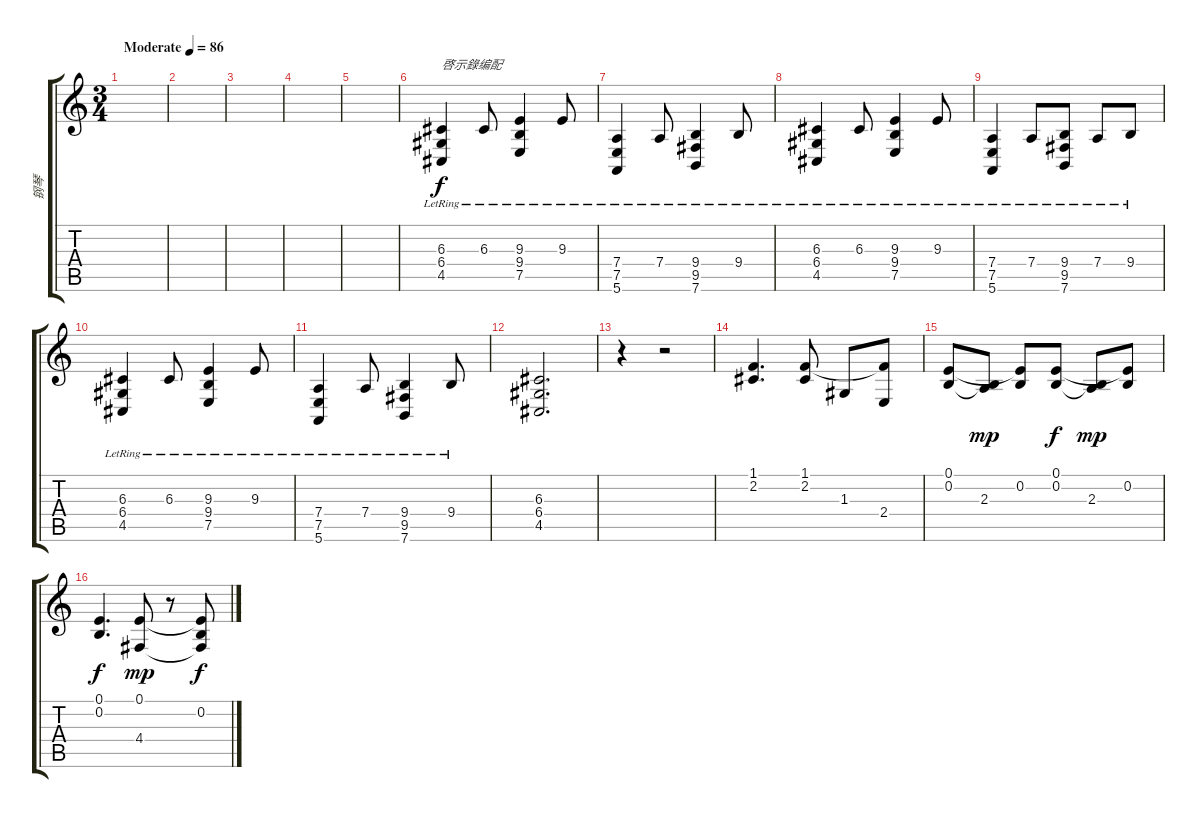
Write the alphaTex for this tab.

\track ("钢琴" "钢琴") {instrument brightacousticpiano}
\staff {score tabs}
\tuning (E4 B3 G3 D3 A2 E2) {hide}
\ts (3 4)
\tempo (86 "Moderate")
\clef g2
\ks c
|
|
|
|
|
(6.3{lr} 6.4{lr} 4.5{lr}).4{txt "啓示錄编配"} 6.3{lr}.8 (9.3{lr} 9.4{lr} 7.5{lr}).4 9.3{lr}.8 |
(7.4{lr} 7.5{lr} 5.6{lr}).4 7.4{lr}.8 (9.4{lr} 9.5{lr} 7.6{lr}).4 9.4{lr}.8 |
(6.3{lr} 6.4{lr} 4.5{lr}).4 6.3{lr}.8 (9.3{lr} 9.4{lr} 7.5{lr}).4 9.3{lr}.8 |
(7.4{lr} 7.5{lr} 5.6{lr}).4 7.4{lr}.8 (9.4{lr} 9.5{lr} 7.6{lr}).8 7.4{lr}.8 9.4{lr}.8 |
(6.3{lr} 6.4{lr} 4.5{lr}).4 6.3{lr}.8 (9.3{lr} 9.4{lr} 7.5{lr}).4 9.3{lr}.8 |
(7.4{lr} 7.5{lr} 5.6{lr}).4 7.4{lr}.8 (9.4{lr} 9.5{lr} 7.6{lr}).4 9.4{lr}.8 |
(6.3 6.4 4.5).2{d} |
r.4 r.2 |
(1.1 2.2).4{d} (1.1 2.2).8 1.3.8 (1.1{t} 2.4).8 |
(0.1 0.2).8 (0.2{t} 2.3).8{dy mp} (0.1{t} 0.2).8 (0.1 0.2).8{dy f} (0.2{t} 2.3).8{dy mp} (0.1{t} 0.2).8 |
(0.1 0.2).4{d dy f} (0.1 4.4).8{dy mp} r.8 (0.1{t} 0.2 4.4{t}).8{dy f}
